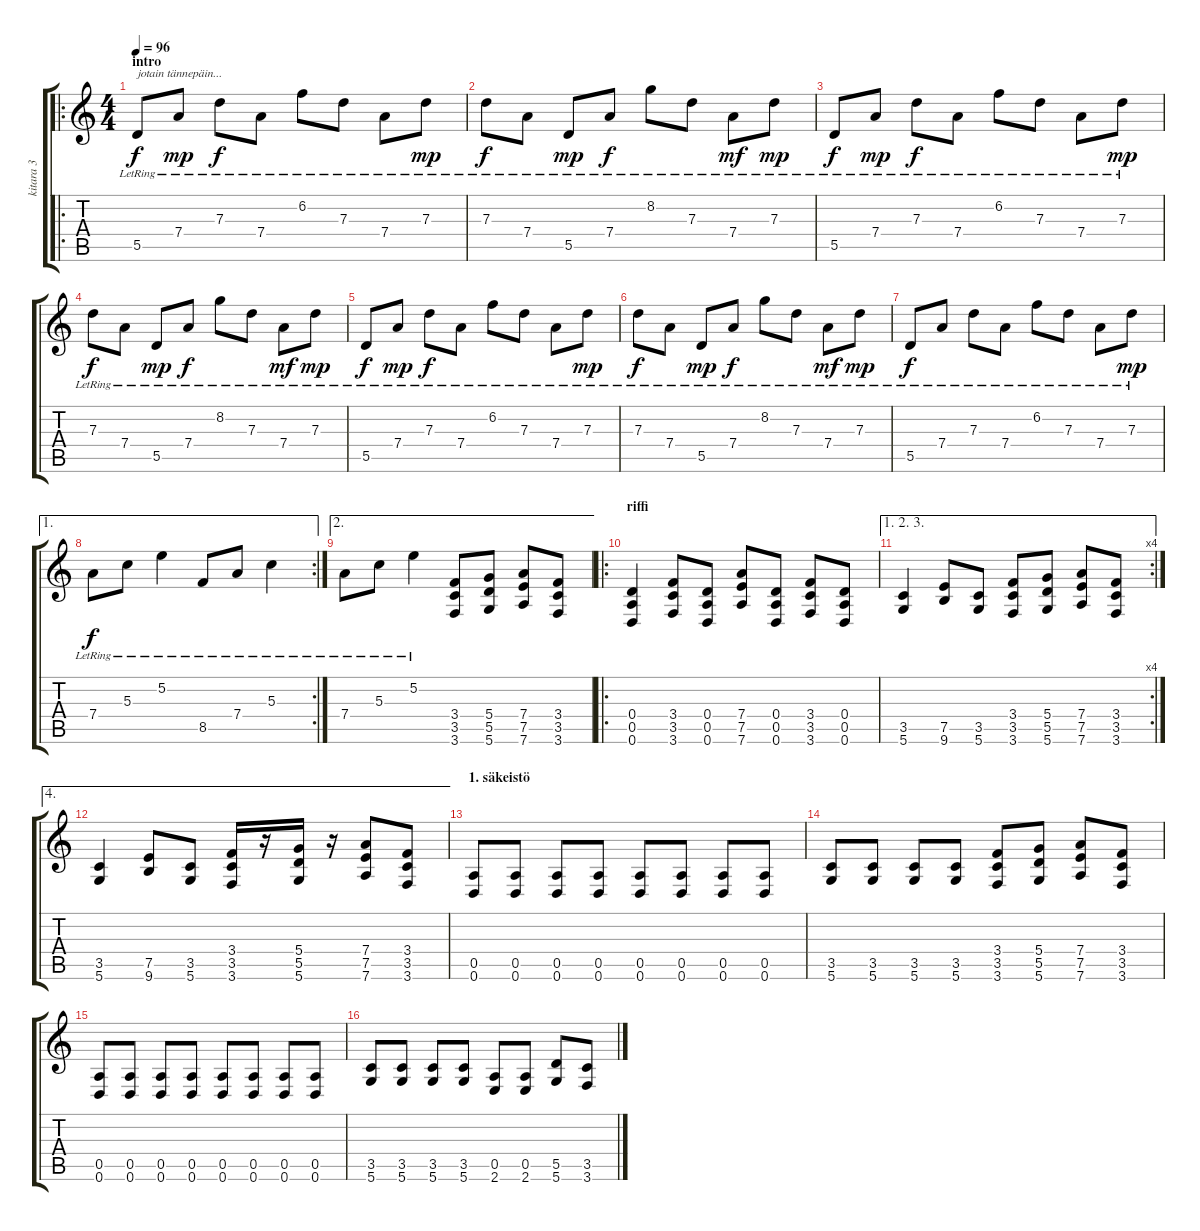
\track ("kitara 3" "kitara 3") {instrument acousticguitarsteel}
\staff {score tabs}
\tuning (E4 B3 G3 D3 A2 D2) {hide}
\ro
\ts (4 4)
\section ("" "intro")
\tempo 96
\clef g2
\ks c
5.5{lr}.8{txt "jotain tännepäin..." dy f instrument acousticguitarsteel} 7.4{lr}.8{dy mp} 7.3{lr}.8{dy f} 7.4{lr}.8 6.2{lr}.8 7.3{lr}.8 7.4{lr}.8 7.3{lr}.8{dy mp} |
7.3{lr}.8{dy f} 7.4{lr}.8 5.5{lr}.8{dy mp} 7.4{lr}.8{dy f} 8.2{lr}.8 7.3{lr}.8 7.4{lr}.8{dy mf} 7.3{lr}.8{dy mp} |
5.5{lr}.8{dy f} 7.4{lr}.8{dy mp} 7.3{lr}.8{dy f} 7.4{lr}.8 6.2{lr}.8 7.3{lr}.8 7.4{lr}.8 7.3{lr}.8{dy mp} |
7.3{lr}.8{dy f} 7.4{lr}.8 5.5{lr}.8{dy mp} 7.4{lr}.8{dy f} 8.2{lr}.8 7.3{lr}.8 7.4{lr}.8{dy mf} 7.3{lr}.8{dy mp} |
5.5{lr}.8{dy f} 7.4{lr}.8{dy mp} 7.3{lr}.8{dy f} 7.4{lr}.8 6.2{lr}.8 7.3{lr}.8 7.4{lr}.8 7.3{lr}.8{dy mp} |
7.3{lr}.8{dy f} 7.4{lr}.8 5.5{lr}.8{dy mp} 7.4{lr}.8{dy f} 8.2{lr}.8 7.3{lr}.8 7.4{lr}.8{dy mf} 7.3{lr}.8{dy mp} |
5.5{lr}.8{dy f} 7.4{lr}.8 7.3{lr}.8 7.4{lr}.8 6.2{lr}.8 7.3{lr}.8 7.4{lr}.8 7.3{lr}.8{dy mp} |
\ae 1
\rc 2
7.4{lr}.8{dy f} 5.3{lr}.8 5.2{lr}.4 8.5{lr}.8 7.4{lr}.8 5.3{lr}.4 |
\ae 2
7.4{lr}.8 5.3{lr}.8 5.2{lr}.4 (3.4 3.5 3.6).8{balance 0 instrument distortionguitar} (5.4 5.5 5.6).8 (7.4 7.5 7.6).8 (3.4 3.5 3.6).8 |
\ro
\section ("" "riffi")
(0.4 0.5 0.6).4 (3.4 3.5 3.6).8 (0.4 0.5 0.6).8 (7.4 7.5 7.6).8 (0.4 0.5 0.6).8 (3.4 3.5 3.6).8 (0.4 0.5 0.6).8 |
\ae (1 2 3)
\rc 4
(3.5 5.6).4 (7.5 9.6).8 (3.5 5.6).8 (3.4 3.5 3.6).8 (5.4 5.5 5.6).8 (7.4 7.5 7.6).8 (3.4 3.5 3.6).8 |
\ae 4
(3.5 5.6).4 (7.5 9.6).8 (3.5 5.6).8 (3.4 3.5 3.6).16 r.16 (5.4 5.5 5.6).16 r.16 (7.4 7.5 7.6).8 (3.4 3.5 3.6).8 |
\section ("" "1. säkeistö")
(0.5 0.6).8{balance 0 instrument distortionguitar} (0.5 0.6).8 (0.5 0.6).8 (0.5 0.6).8 (0.5 0.6).8 (0.5 0.6).8 (0.5 0.6).8 (0.5 0.6).8 |
(3.5 5.6).8 (3.5 5.6).8 (3.5 5.6).8 (3.5 5.6).8 (3.4 3.5 3.6).8 (5.4 5.5 5.6).8 (7.4 7.5 7.6).8 (3.4 3.5 3.6).8 |
(0.5 0.6).8 (0.5 0.6).8 (0.5 0.6).8 (0.5 0.6).8 (0.5 0.6).8 (0.5 0.6).8 (0.5 0.6).8 (0.5 0.6).8 |
(3.5 5.6).8 (3.5 5.6).8 (3.5 5.6).8 (3.5 5.6).8 (0.5 2.6).8 (0.5 2.6).8 (5.5 5.6).8 (3.5 3.6).8
